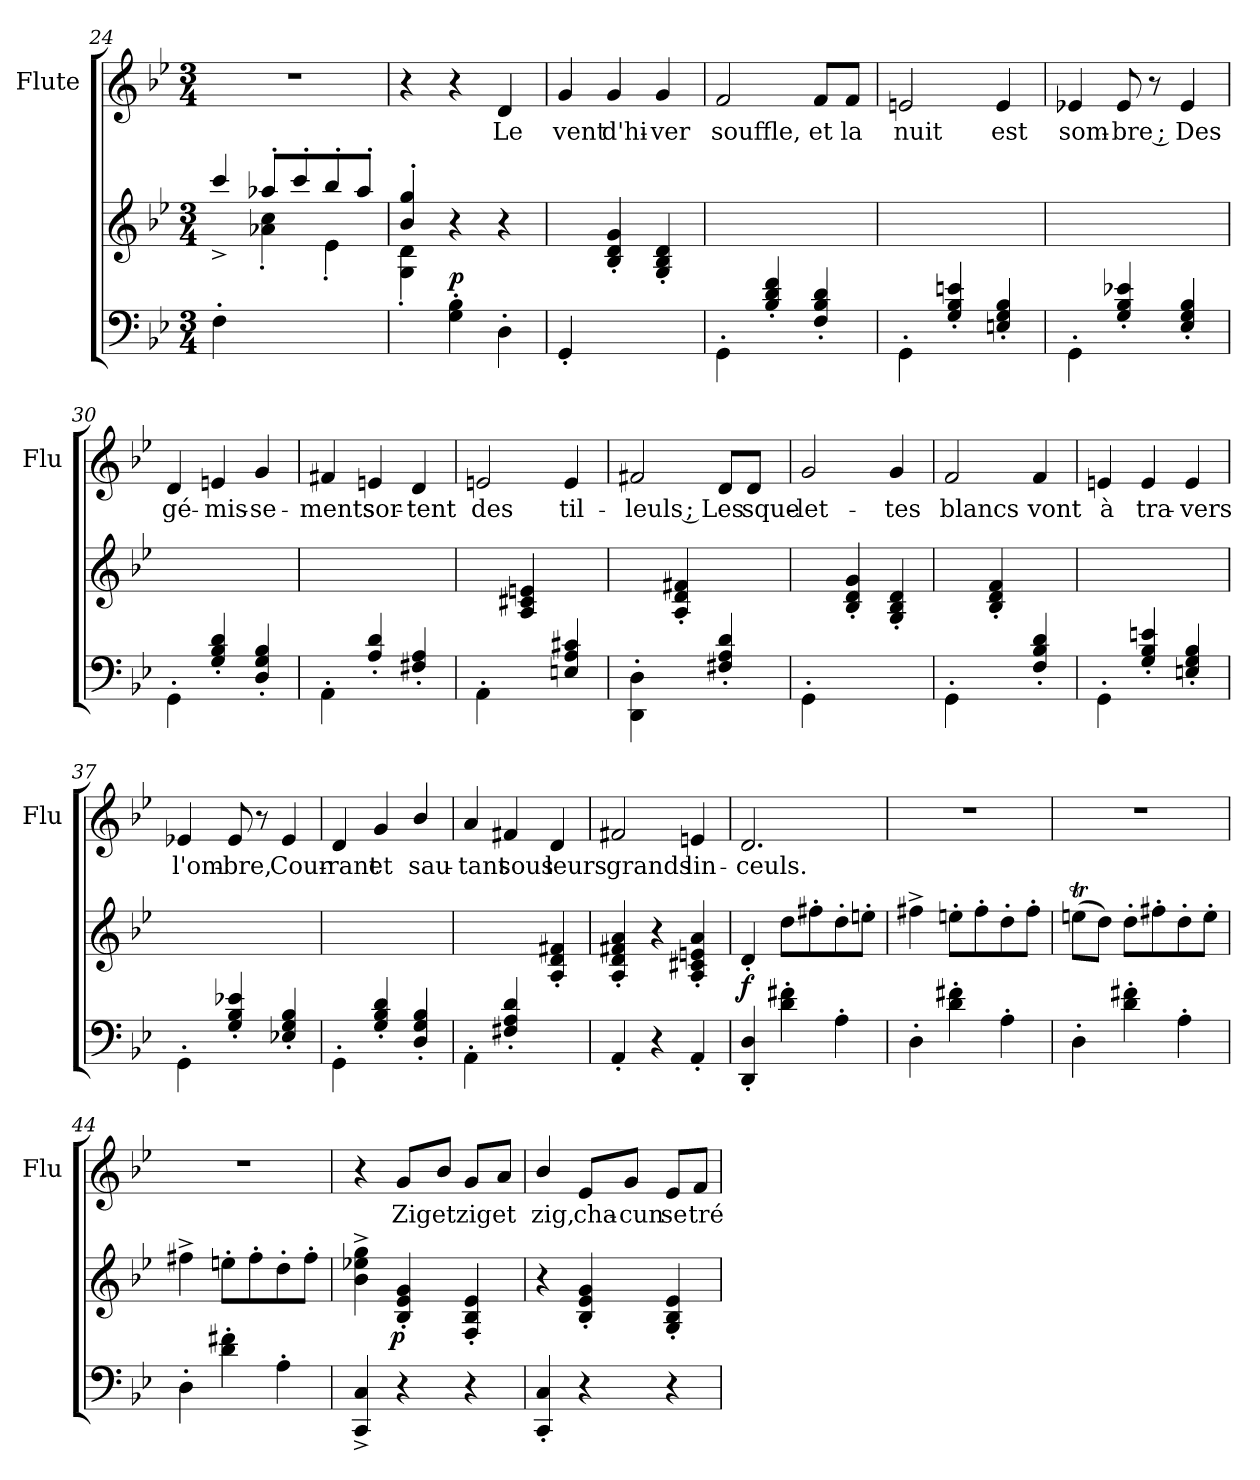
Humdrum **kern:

**kern	**kern	**dynam	**kern	**text
*part2	*part2	*part2	*part1	*part1
*staff3	*staff2	*staff2/3	*staff1	*staff1
*	*	*	*I"Flute	*
*	*	*	*I'Flu	*
*clefF4	*clefG2	*	*clefG2	*
*k[b-e-]	*k[b-e-]	*	*k[b-e-]	*
*B-:	*B-:	*	*B-:	*
*M3/4	*M3/4	*	*M3/4	*
=24	=24	=24	=24	=24
*	*^	*	*	*
4F'>\	4ccc^>/	4ryy	.	2.r	.
2ryy	8aa-X'>/L	4a-X'<\ 4cc'<\	.	.	.
.	8ccc'>/	.	.	.	.
.	8bb-'>/	4e-'<\	.	.	.
.	8aa-'>/J	.	.	.	.
=25	=25	=25	=25	=25	=25
4ryy	4b-'>/ 4gg'>/	4G'<\ 4d'<\	.	4r	.
!	!	!	!LO:DY:a=2	!	!
4G'>\ 4B-'>\	4r	2ryy	p	4r	.
4D'>\	4r	.	.	4d/	Le
*	*v	*v	*	*	*
=26	=26	=26	=26	=26
4GG'</	4ryy	.	4g/	vent
2ryy	4B-'</ 4d'</ 4g'</	.	4g/	d'hi-
.	4G'</ 4B-'</ 4d'</	.	4g/	-ver
!!LO:LB:g=z
=27	=27	=27	=27	=27
4GG'>\	2ryy	.	2f/	souffle,
4B-'>/ 4d'>/ 4f'>/	.	.	.	.
4F'>/ 4B-'>/ 4d'>/	4ryy	.	8f/L	et
.	.	.	8f/J	la
=28	=28	=28	=28	=28
4GG'>\	2ryy	.	2en/	nuit
4G'>/ 4B-'>/ 4en'>/	.	.	.	.
4En'>/ 4G'>/ 4B-'>/	4ryy	.	4e/	est
=29	=29	=29	=29	=29
4GG'>\	2ryy	.	4e-X/	som-
4G'>/ 4B-'>/ 4e-X'>/	.	.	8e-/	-bre ;
.	.	.	8r	.
4E-'>/ 4G'>/ 4B-'>/	4ryy	.	4e-/	Des
=30	=30	=30	=30	=30
4GG'>\	2ryy	.	4d/	gé-
4G'>/ 4B-'>/ 4d'>/	.	.	4en/	-mis-
4D'>/ 4G'>/ 4B-'>/	4ryy	.	4g/	-se-
=31	=31	=31	=31	=31
4AA'>\	2ryy	.	4f#X/	-ments
4A'>/ 4d'>/	.	.	4en/	sor-
4F#X'>/ 4A'>/	4ryy	.	4d/	-tent
=32	=32	=32	=32	=32
4AA'>\	4ryy	.	2en/	des
4ryy	4A/ 4c#X/ 4en/	.	.	.
4En/ 4A/ 4c#X/	4ryy	.	4e/	til-
=33	=33	=33	=33	=33
4DD'>\ 4D'>\	4ryy	.	2f#X/	-leuls ;
4ryy	4A'</ 4d'</ 4f#X'</	.	.	.
4F#X'>/ 4A'>/ 4d'>/	4ryy	.	8d/L	Les
.	.	.	8d/J	sque-
!!LO:LB:g=z
=34	=34	=34	=34	=34
4GG'>\	4ryy	.	2g/	-let-
2ryy	4B-'>/ 4d'>/ 4g'>/	.	.	.
.	4G'>/ 4B-'>/ 4d'>/	.	4g/	-tes
=35	=35	=35	=35	=35
4GG'>\	4ryy	.	2f/	blancs
4ryy	4B-'>/ 4d'>/ 4f'>/	.	.	.
4F'>/ 4B-'>/ 4d'>/	4ryy	.	4f/	vont
=36	=36	=36	=36	=36
4GG'>\	2ryy	.	4en/	à
4G'>/ 4B-'>/ 4en'>/	.	.	4e/	tra-
4En'>/ 4G'>/ 4B-'>/	4ryy	.	4e/	-vers
=37	=37	=37	=37	=37
4GG'>\	2ryy	.	4e-X/	l'om-
4G'>/ 4B-'>/ 4e-X'>/	.	.	8e-/	-bre,
.	.	.	8r	.
4E-X'>/ 4G'>/ 4B-'>/	4ryy	.	4e-/	Cour-
=38	=38	=38	=38	=38
4GG'>\	2ryy	.	4d/	-rant
4G'>/ 4B-'>/ 4d'>/	.	.	4g/	et
4D'>/ 4G'>/ 4B-'>/	4ryy	.	4b-/	sau-
=39	=39	=39	=39	=39
4AA'>\	2ryy	.	4a/	-tant
4F#X'>/ 4A'>/ 4d'>/	.	.	4f#X/	sous
4ryy	4A'>/ 4d'>/ 4f#X'>/	.	4d/	leurs
=40	=40	=40	=40	=40
4AA'</	4A'>/ 4d'>/ 4f#X'>/ 4a'>/	.	2f#X/	grands
4r	4r	.	.	.
4AA'</	4A'>/ 4c#X'>/ 4en'>/ 4a'>/	.	4en/	lin-
!!LO:LB:g=z
=41	=41	=41	=41	=41
!	!	!LO:DY:b	!	!
4DD'</ 4D'</	4d'</	f	2.d/	-ceuls.
4d'>\ 4f#X'>\	8dd\L	.	.	.
.	8ff#X'>\	.	.	.
4A'>\	8dd'>\	.	.	.
.	8een'>\J	.	.	.
=42	=42	=42	=42	=42
4D'>\	4ff#X^>\	.	2.r	.
4d'>\ 4f#X'>\	8een'>\L	.	.	.
.	8ff#'>\	.	.	.
4A'>\	8dd'>\	.	.	.
.	8ff#'>\J	.	.	.
=43	=43	=43	=43	=43
4D'>\	(>8eent\L	.	2.r	.
.	8dd\J)	.	.	.
4d'>\ 4f#X'>\	8dd'>\L	.	.	.
.	8ff#X'>\	.	.	.
4A'>\	8dd'>\	.	.	.
.	8ee'>\J	.	.	.
=44	=44	=44	=44	=44
4D'>\	4ff#X^>\	.	2.r	.
4d'>\ 4f#X'>\	8een'>\L	.	.	.
.	8ff#'>\	.	.	.
4A'>\	8dd'>\	.	.	.
.	8ff#'>\J	.	.	.
=45	=45	=45	=45	=45
4CC^>/ 4C^>/	4b-^>\ 4ee-X^>\ 4gg^>\	.	4r	.
!	!	!LO:DY:b:cj	!	!
4r	4B-'</ 4e-'</ 4g'</	p	8g/L	Zig
.	.	.	8b-/J	et
4r	4F'</ 4B-'</ 4e-'</	.	8g/L	zig
.	.	.	8a/J	et
!!LO:PB:g=z
=46	=46	=46	=46	=46
4CC'</ 4C'</	4r	.	4b-/	zig,
4r	4B-'</ 4e-'</ 4g'</	.	8e-/L	cha-
.	.	.	8g/J	-cun
4r	4G'</ 4B-'</ 4e-'</	.	8e-/L	se
.	.	.	8f/J	tré-
=	=	=	=	=
*-	*-	*-	*-	*-
